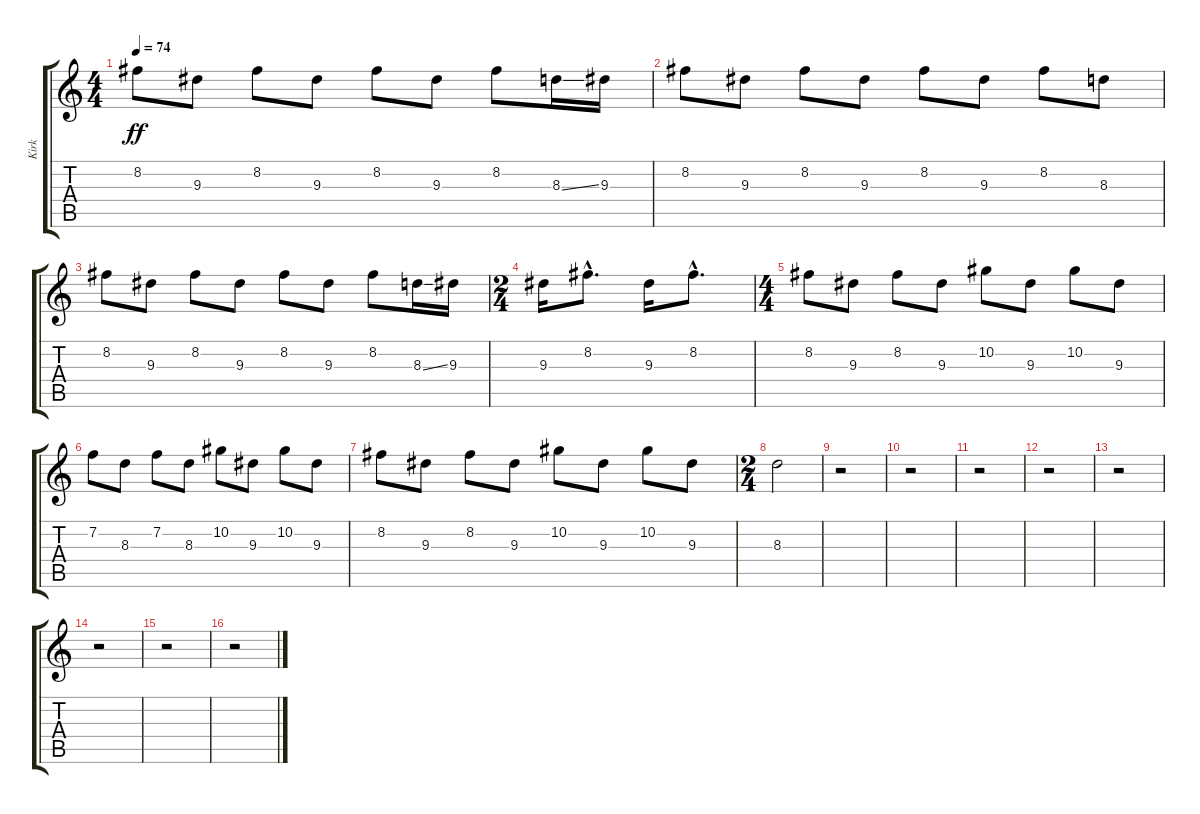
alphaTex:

\track ("Kirk" "Kirk") {instrument distortionguitar}
\staff {score tabs}
\tuning (Eb4 Bb3 Gb3 Db3 Ab2 Eb2) {hide}
\ts (4 4)
\tempo 74
\clef g2
\ks c
8.2.8{dy ff} 9.3.8 8.2.8 9.3.8 8.2.8 9.3.8 8.2.8 8.3{ss}.16 9.3.16 |
8.2.8 9.3.8 8.2.8 9.3.8 8.2.8 9.3.8 8.2.8 8.3.8 |
8.2.8 9.3.8 8.2.8 9.3.8 8.2.8 9.3.8 8.2.8 8.3{ss}.16 9.3.16 |
\ts (2 4)
9.3.16 8.2{hac}.8{d} 9.3.16 8.2{hac}.8{d} |
\ts (4 4)
8.2.8 9.3.8 8.2.8 9.3.8 10.2.8 9.3.8 10.2.8 9.3.8 |
7.2.8 8.3.8 7.2.8 8.3.8 10.2.8 9.3.8 10.2.8 9.3.8 |
8.2.8 9.3.8 8.2.8 9.3.8 10.2.8 9.3.8 10.2.8 9.3.8 |
\ts (2 4)
8.3.2 |
r.2 |
r.2 |
r.2 |
r.2 |
r.2 |
r.2 |
r.2 |
r.2
